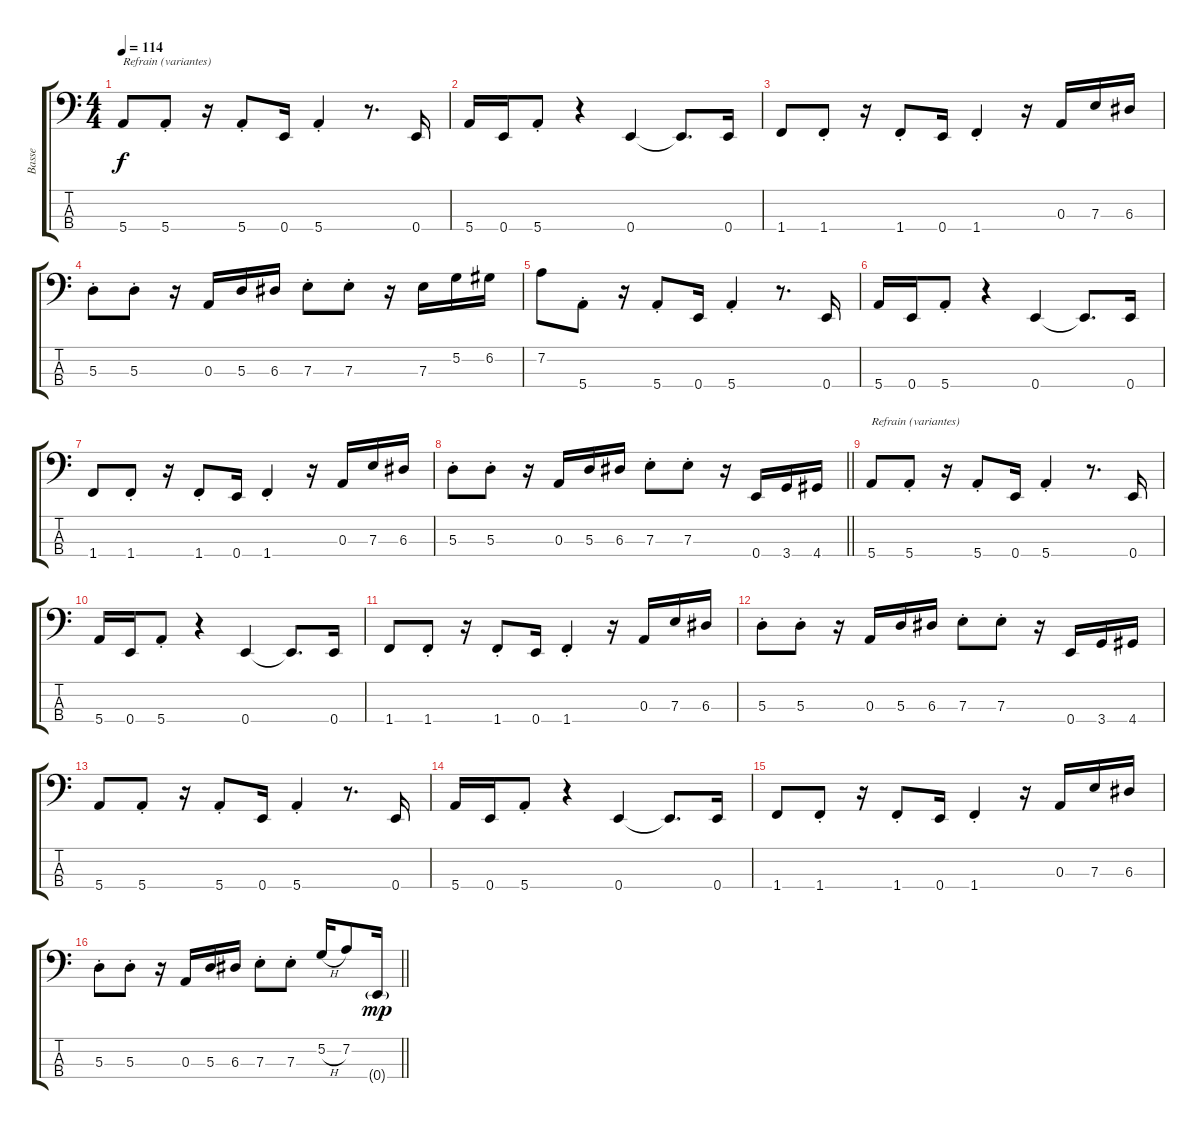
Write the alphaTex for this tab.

\track ("Basse" "Basse") {instrument electricbassfinger}
\staff {score tabs}
\tuning (G2 D2 A1 E1) {hide}
\ts (4 4)
\tempo 114
\clef f4
\ks c
5.4.8{txt "Refrain (variantes)" dy f} 5.4{st}.8 r.16 5.4{st}.8 0.4.16 5.4{st}.4 r.8{d} 0.4.16 |
5.4.16 0.4.16 5.4{st}.8 r.4 0.4.4 0.4{t}.8{d} 0.4.16 |
1.4.8 1.4{st}.8 r.16 1.4{st}.8 0.4.16 1.4{st}.4 r.16 0.3.16 7.3.16 6.3.16 |
5.3{st}.8 5.3{st}.8 r.16 0.3.16 5.3.16 6.3.16 7.3{st}.8 7.3{st}.8 r.16 7.3.16 5.2.16 6.2.16 |
7.2.8 5.4{st}.8 r.16 5.4{st}.8 0.4.16 5.4{st}.4 r.8{d} 0.4.16 |
5.4.16 0.4.16 5.4{st}.8 r.4 0.4.4 0.4{t}.8{d} 0.4.16 |
1.4.8 1.4{st}.8 r.16 1.4{st}.8 0.4.16 1.4{st}.4 r.16 0.3.16 7.3.16 6.3.16 |
\barLineRight lightlight
5.3{st}.8 5.3{st}.8 r.16 0.3.16 5.3.16 6.3.16 7.3{st}.8 7.3{st}.8 r.16 0.4.16 3.4.16 4.4.16 |
5.4.8{txt "Refrain (variantes)"} 5.4{st}.8 r.16 5.4{st}.8 0.4.16 5.4{st}.4 r.8{d} 0.4.16 |
5.4.16 0.4.16 5.4{st}.8 r.4 0.4.4 0.4{t}.8{d} 0.4.16 |
1.4.8 1.4{st}.8 r.16 1.4{st}.8 0.4.16 1.4{st}.4 r.16 0.3.16 7.3.16 6.3.16 |
5.3{st}.8 5.3{st}.8 r.16 0.3.16 5.3.16 6.3.16 7.3{st}.8 7.3{st}.8 r.16 0.4.16 3.4.16 4.4.16 |
5.4.8 5.4{st}.8 r.16 5.4{st}.8 0.4.16 5.4{st}.4 r.8{d} 0.4.16 |
5.4.16 0.4.16 5.4{st}.8 r.4 0.4.4 0.4{t}.8{d} 0.4.16 |
1.4.8 1.4{st}.8 r.16 1.4{st}.8 0.4.16 1.4{st}.4 r.16 0.3.16 7.3.16 6.3.16 |
\barLineRight lightlight
5.3{st}.8 5.3{st}.8 r.16 0.3.16 5.3.16 6.3.16 7.3{st}.8 7.3{st}.8 5.2{h}.16 7.2.8 0.4{g}.16{dy mp}
